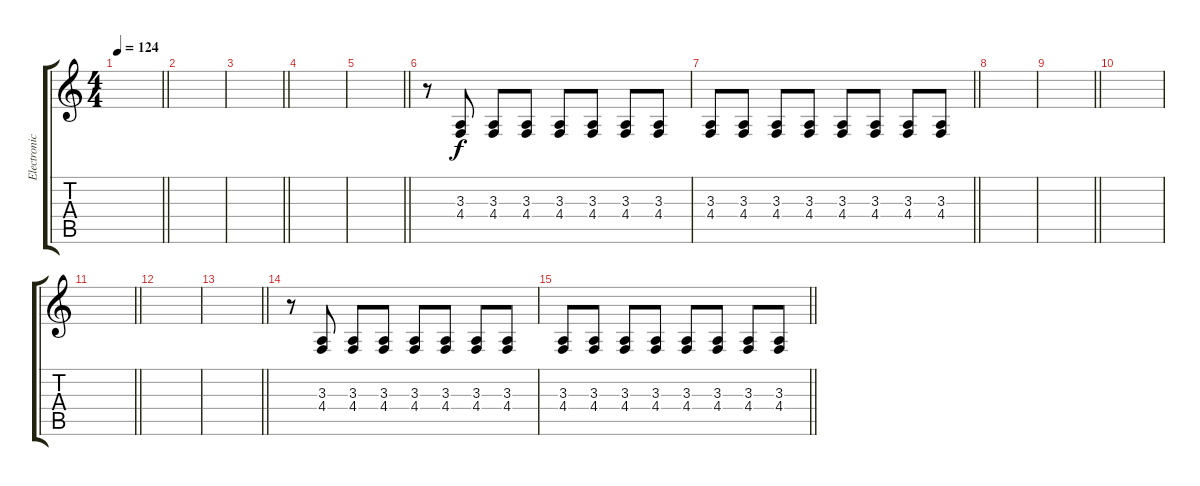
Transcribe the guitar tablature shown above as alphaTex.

\track ("Electronic instrument 1" "Electronic") {instrument lead6voice}
\staff {score tabs}
\tuning (Eb4 Bb3 Gb3 Db3 Ab2 Eb2) {hide}
\ts (4 4)
\tempo 124
\clef g2
\barLineRight lightlight
\ks c
|
|
\barLineRight lightlight
|
|
\barLineRight lightlight
|
r.8 (3.3 4.4).8 (3.3 4.4).8 (3.3 4.4).8 (3.3 4.4).8 (3.3 4.4).8 (3.3 4.4).8 (3.3 4.4).8 |
\barLineRight lightlight
(3.3 4.4).8 (3.3 4.4).8 (3.3 4.4).8 (3.3 4.4).8 (3.3 4.4).8 (3.3 4.4).8 (3.3 4.4).8 (3.3 4.4).8 |
|
\barLineRight lightlight
|
|
\barLineRight lightlight
|
|
\barLineRight lightlight
|
r.8 (3.3 4.4).8 (3.3 4.4).8 (3.3 4.4).8 (3.3 4.4).8 (3.3 4.4).8 (3.3 4.4).8 (3.3 4.4).8 |
\barLineRight lightlight
(3.3 4.4).8 (3.3 4.4).8 (3.3 4.4).8 (3.3 4.4).8 (3.3 4.4).8 (3.3 4.4).8 (3.3 4.4).8 (3.3 4.4).8
